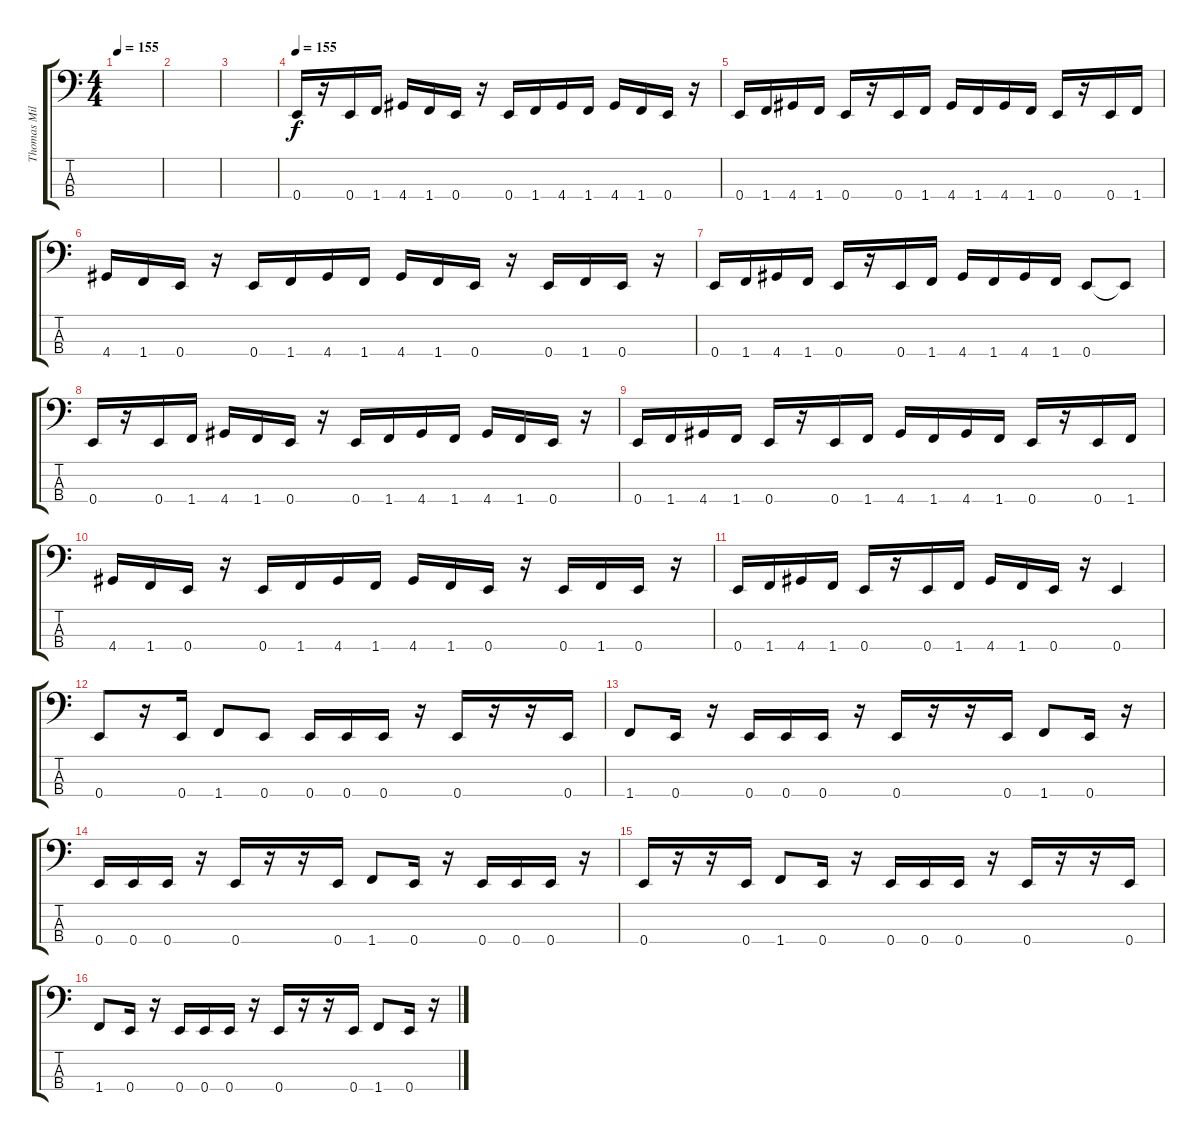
\track ("Thomas Miller" "Thomas Mil") {instrument electricbassfinger}
\staff {score tabs}
\tuning (G2 D2 A1 E1) {hide}
\ts (4 4)
\tempo 155
\tempo 126
\tempo 155
\clef f4
\ks c
|
|
|
\tempo 155
0.4.16 r.16 0.4.16 1.4.16 4.4.16 1.4.16 0.4.16 r.16 0.4.16 1.4.16 4.4.16 1.4.16 4.4.16 1.4.16 0.4.16 r.16 |
0.4.16 1.4.16 4.4.16 1.4.16 0.4.16 r.16 0.4.16 1.4.16 4.4.16 1.4.16 4.4.16 1.4.16 0.4.16 r.16 0.4.16 1.4.16 |
4.4.16 1.4.16 0.4.16 r.16 0.4.16 1.4.16 4.4.16 1.4.16 4.4.16 1.4.16 0.4.16 r.16 0.4.16 1.4.16 0.4.16 r.16 |
0.4.16 1.4.16 4.4.16 1.4.16 0.4.16 r.16 0.4.16 1.4.16 4.4.16 1.4.16 4.4.16 1.4.16 0.4.8 0.4{t}.8 |
0.4.16 r.16 0.4.16 1.4.16 4.4.16 1.4.16 0.4.16 r.16 0.4.16 1.4.16 4.4.16 1.4.16 4.4.16 1.4.16 0.4.16 r.16 |
0.4.16 1.4.16 4.4.16 1.4.16 0.4.16 r.16 0.4.16 1.4.16 4.4.16 1.4.16 4.4.16 1.4.16 0.4.16 r.16 0.4.16 1.4.16 |
4.4.16 1.4.16 0.4.16 r.16 0.4.16 1.4.16 4.4.16 1.4.16 4.4.16 1.4.16 0.4.16 r.16 0.4.16 1.4.16 0.4.16 r.16 |
0.4.16 1.4.16 4.4.16 1.4.16 0.4.16 r.16 0.4.16 1.4.16 4.4.16 1.4.16 0.4.16 r.16 0.4.4 |
0.4.8 r.16 0.4.16 1.4.8 0.4.8 0.4.16 0.4.16 0.4.16 r.16 0.4.16 r.16 r.16 0.4.16 |
1.4.8 0.4.16 r.16 0.4.16 0.4.16 0.4.16 r.16 0.4.16 r.16 r.16 0.4.16 1.4.8 0.4.16 r.16 |
0.4.16 0.4.16 0.4.16 r.16 0.4.16 r.16 r.16 0.4.16 1.4.8 0.4.16 r.16 0.4.16 0.4.16 0.4.16 r.16 |
0.4.16 r.16 r.16 0.4.16 1.4.8 0.4.16 r.16 0.4.16 0.4.16 0.4.16 r.16 0.4.16 r.16 r.16 0.4.16 |
1.4.8 0.4.16 r.16 0.4.16 0.4.16 0.4.16 r.16 0.4.16 r.16 r.16 0.4.16 1.4.8 0.4.16 r.16
